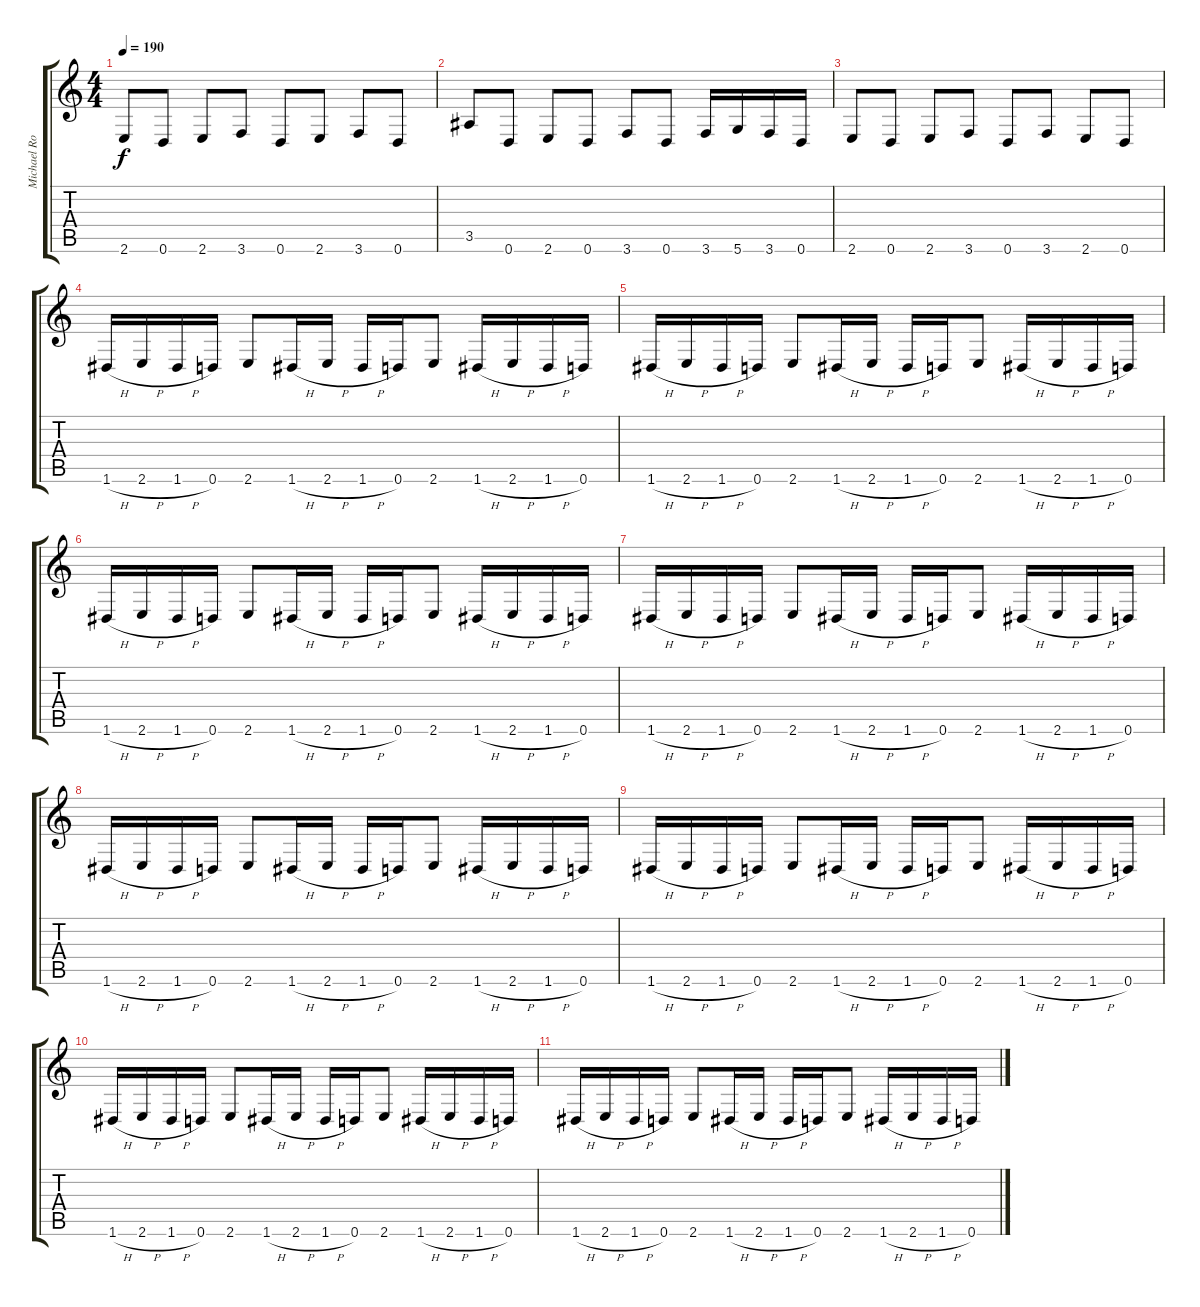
\track ("Michael Romeo - Guitar " "Michael Ro") {instrument overdrivenguitar}
\staff {score tabs}
\tuning (D4 A3 F3 C3 G2 D2) {hide}
\ts (4 4)
\tempo 190
\clef g2
\ks c
2.6.8{dy f} 0.6.8 2.6.8 3.6.8 0.6.8 2.6.8 3.6.8 0.6.8 |
3.5.8 0.6.8 2.6.8 0.6.8 3.6.8 0.6.8 3.6.16 5.6.16 3.6.16 0.6.16 |
2.6.8 0.6.8 2.6.8 3.6.8 0.6.8 3.6.8 2.6.8 0.6.8 |
1.6{h}.16 2.6{h}.16 1.6{h}.16 0.6.16 2.6.8 1.6{h}.16 2.6{h}.16 1.6{h}.16 0.6.16 2.6.8 1.6{h}.16 2.6{h}.16 1.6{h}.16 0.6.16 |
1.6{h}.16 2.6{h}.16 1.6{h}.16 0.6.16 2.6.8 1.6{h}.16 2.6{h}.16 1.6{h}.16 0.6.16 2.6.8 1.6{h}.16 2.6{h}.16 1.6{h}.16 0.6.16 |
1.6{h}.16 2.6{h}.16 1.6{h}.16 0.6.16 2.6.8 1.6{h}.16 2.6{h}.16 1.6{h}.16 0.6.16 2.6.8 1.6{h}.16 2.6{h}.16 1.6{h}.16 0.6.16 |
1.6{h}.16 2.6{h}.16 1.6{h}.16 0.6.16 2.6.8 1.6{h}.16 2.6{h}.16 1.6{h}.16 0.6.16 2.6.8 1.6{h}.16 2.6{h}.16 1.6{h}.16 0.6.16 |
1.6{h}.16 2.6{h}.16 1.6{h}.16 0.6.16 2.6.8 1.6{h}.16 2.6{h}.16 1.6{h}.16 0.6.16 2.6.8 1.6{h}.16 2.6{h}.16 1.6{h}.16 0.6.16 |
1.6{h}.16 2.6{h}.16 1.6{h}.16 0.6.16 2.6.8 1.6{h}.16 2.6{h}.16 1.6{h}.16 0.6.16 2.6.8 1.6{h}.16 2.6{h}.16 1.6{h}.16 0.6.16 |
1.6{h}.16 2.6{h}.16 1.6{h}.16 0.6.16 2.6.8 1.6{h}.16 2.6{h}.16 1.6{h}.16 0.6.16 2.6.8 1.6{h}.16 2.6{h}.16 1.6{h}.16 0.6.16 |
1.6{h}.16 2.6{h}.16 1.6{h}.16 0.6.16 2.6.8 1.6{h}.16 2.6{h}.16 1.6{h}.16 0.6.16 2.6.8 1.6{h}.16 2.6{h}.16 1.6{h}.16 0.6.16
